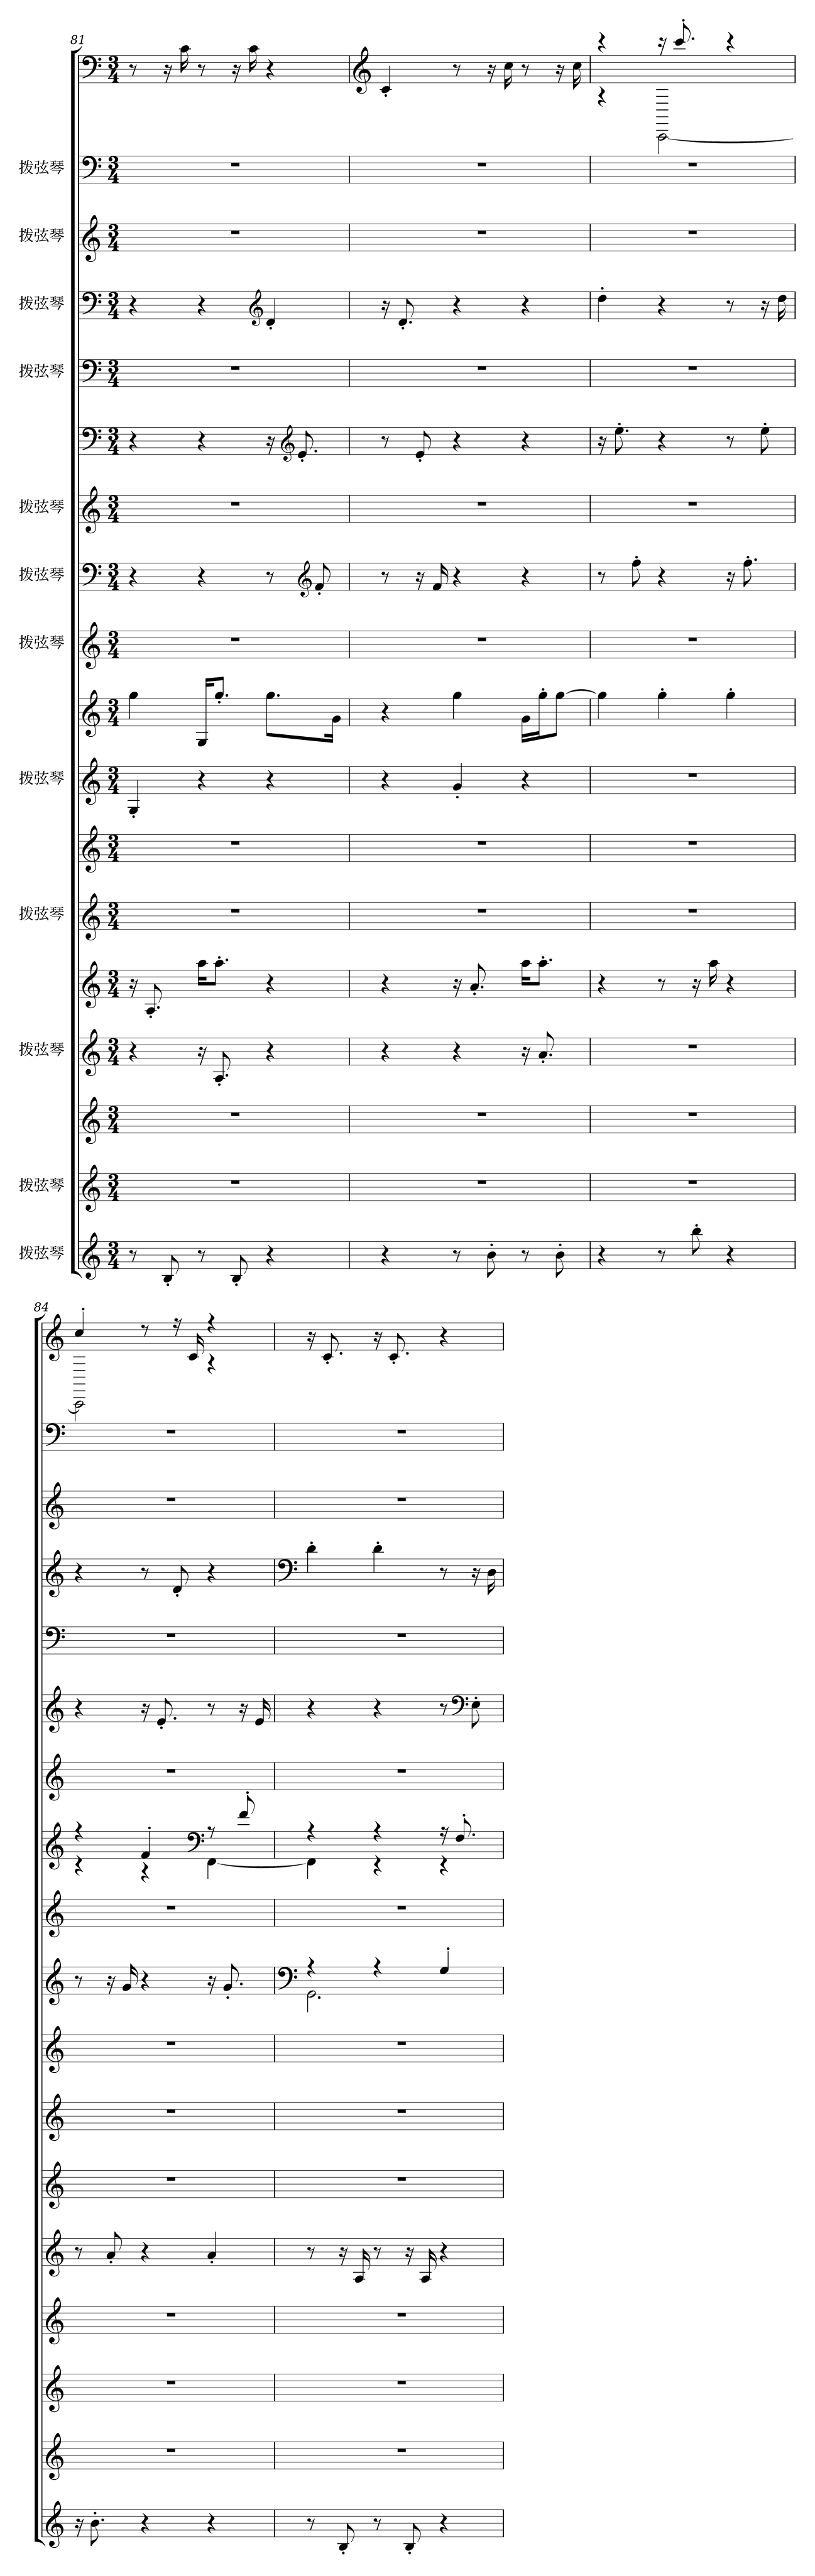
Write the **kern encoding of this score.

**kern	**kern	**kern	**kern	**kern	**kern	**kern	**kern	**kern	**kern	**kern	**kern	**kern	**kern	**kern	**kern	**kern	**kern
*part12	*part11	*part11	*part10	*part10	*part9	*part9	*part8	*part8	*part7	*part6	*part5	*part5	*part4	*part3	*part2	*part1	*part1
*staff18	*staff17	*staff16	*staff15	*staff14	*staff13	*staff12	*staff11	*staff10	*staff9	*staff8	*staff7	*staff6	*staff5	*staff4	*staff3	*staff2	*staff1
*I"拨弦琴	*I"拨弦琴	*	*I"拨弦琴	*	*I"拨弦琴	*	*I"拨弦琴	*	*I"拨弦琴	*I"拨弦琴	*I"拨弦琴	*	*I"拨弦琴	*I"拨弦琴	*I"拨弦琴	*I"拨弦琴	*
*clefG2	*clefG2	*clefG2	*clefG2	*clefG2	*clefG2	*clefG2	*clefG2	*clefG2	*clefG2	*clefF4	*clefG2	*clefF4	*clefF4	*clefF4	*clefG2	*clefF4	*clefF4
*k[]	*k[]	*k[]	*k[]	*k[]	*k[]	*k[]	*k[]	*k[]	*k[]	*k[]	*k[]	*k[]	*k[]	*k[]	*k[]	*k[]	*k[]
*M3/4	*M3/4	*M3/4	*M3/4	*M3/4	*M3/4	*M3/4	*M3/4	*M3/4	*M3/4	*M3/4	*M3/4	*M3/4	*M3/4	*M3/4	*M3/4	*M3/4	*M3/4
=81	=81	=81	=81	=81	=81	=81	=81	=81	=81	=81	=81	=81	=81	=81	=81	=81	=81
8r	2.r	2.r	4r	16r	2.r	2.r	4G'/	4gg\	2.r	4r	2.r	4r	2.r	4r	2.r	2.r	8r
.	.	.	.	8.A'/	.	.	.	.	.	.	.	.	.	.	.	.	.
8B'/	.	.	.	.	.	.	.	.	.	.	.	.	.	.	.	.	16r
.	.	.	.	.	.	.	.	.	.	.	.	.	.	.	.	.	16c\
8r	.	.	16r	16aa\KL	.	.	4r	16G/KL	.	4r	.	4r	.	4r	.	.	8r
.	.	.	8.A'/	8.aa'\J	.	.	.	8.gg'/J	.	.	.	.	.	.	.	.	.
8B'/	.	.	.	.	.	.	.	.	.	.	.	.	.	.	.	.	16r
.	.	.	.	.	.	.	.	.	.	.	.	.	.	.	.	.	16c\
*	*	*	*	*	*	*	*	*	*	*	*	*	*	*clefG2	*	*	*
4r	.	.	4r	4r	.	.	4r	8.gg\L	.	8r	.	16r	.	4d'/	.	.	4r
*	*	*	*	*	*	*	*	*	*	*	*	*clefG2	*	*	*	*	*
.	.	.	.	.	.	.	.	.	.	.	.	8.e'/	.	.	.	.	.
*	*	*	*	*	*	*	*	*	*	*clefG2	*	*	*	*	*	*	*
.	.	.	.	.	.	.	.	.	.	8f'/	.	.	.	.	.	.	.
.	.	.	.	.	.	.	.	16g\Jk	.	.	.	.	.	.	.	.	.
!!LO:PB:g=z
=82	=82	=82	=82	=82	=82	=82	=82	=82	=82	=82	=82	=82	=82	=82	=82	=82	=82
*	*	*	*	*	*	*	*	*	*	*	*	*	*	*	*	*	*clefG2
4r	2.r	2.r	4r	4r	2.r	2.r	4r	4r	2.r	8r	2.r	8r	2.r	16r	2.r	2.r	4c'/
.	.	.	.	.	.	.	.	.	.	.	.	.	.	8.d'/	.	.	.
.	.	.	.	.	.	.	.	.	.	16r	.	8e'/	.	.	.	.	.
.	.	.	.	.	.	.	.	.	.	16f/	.	.	.	.	.	.	.
8r	.	.	4r	16r	.	.	4g'/	4gg\	.	4r	.	4r	.	4r	.	.	8r
.	.	.	.	8.a'/	.	.	.	.	.	.	.	.	.	.	.	.	.
8b'\	.	.	.	.	.	.	.	.	.	.	.	.	.	.	.	.	16r
.	.	.	.	.	.	.	.	.	.	.	.	.	.	.	.	.	16cc\
8r	.	.	16r	16aa\KL	.	.	4r	16g\LL	.	4r	.	4r	.	4r	.	.	8r
.	.	.	8.a'/	8.aa'\J	.	.	.	16gg'\J	.	.	.	.	.	.	.	.	.
8b'\	.	.	.	.	.	.	.	[8gg\J	.	.	.	.	.	.	.	.	16r
.	.	.	.	.	.	.	.	.	.	.	.	.	.	.	.	.	16cc\
=83	=83	=83	=83	=83	=83	=83	=83	=83	=83	=83	=83	=83	=83	=83	=83	=83	=83
*	*	*	*	*	*	*	*	*	*	*	*	*	*	*	*	*	*^
4r	2.r	2.r	2.r	4r	2.r	2.r	2.r	4gg\]	2.r	8r	2.r	16r	2.r	4dd'\	2.r	2.r	4r	4r
.	.	.	.	.	.	.	.	.	.	.	.	8.ee'\	.	.	.	.	.	.
.	.	.	.	.	.	.	.	.	.	8ff'\	.	.	.	.	.	.	.	.
8r	.	.	.	8r	.	.	.	4gg'\	.	4r	.	4r	.	4r	.	.	16r	[2CC\
.	.	.	.	.	.	.	.	.	.	.	.	.	.	.	.	.	8.ccc'/	.
8bb'\	.	.	.	16r	.	.	.	.	.	.	.	.	.	.	.	.	.	.
.	.	.	.	16aa\	.	.	.	.	.	.	.	.	.	.	.	.	.	.
4r	.	.	.	4r	.	.	.	4gg'\	.	16r	.	8r	.	8r	.	.	4r	.
.	.	.	.	.	.	.	.	.	.	8.ff'\	.	.	.	.	.	.	.	.
.	.	.	.	.	.	.	.	.	.	.	.	8ee'\	.	16r	.	.	.	.
.	.	.	.	.	.	.	.	.	.	.	.	.	.	16dd\	.	.	.	.
=84	=84	=84	=84	=84	=84	=84	=84	=84	=84	=84	=84	=84	=84	=84	=84	=84	=84	=84
*	*	*	*	*	*	*	*	*	*	*^	*	*	*	*	*	*	*	*
16r	2.r	2.r	2.r	8r	2.r	2.r	2.r	8r	2.r	4r	4r	2.r	4r	2.r	4r	2.r	2.r	4cc'/	2CC\]
8.b'\	.	.	.	.	.	.	.	.	.	.	.	.	.	.	.	.	.	.	.
.	.	.	.	8a'/	.	.	.	16r	.	.	.	.	.	.	.	.	.	.	.
.	.	.	.	.	.	.	.	16g/	.	.	.	.	.	.	.	.	.	.	.
4r	.	.	.	4r	.	.	.	4r	.	4f'/	4r	.	16r	.	8r	.	.	8r	.
.	.	.	.	.	.	.	.	.	.	.	.	.	8.e'/	.	.	.	.	.	.
.	.	.	.	.	.	.	.	.	.	.	.	.	.	.	8d'/	.	.	16r	.
.	.	.	.	.	.	.	.	.	.	.	.	.	.	.	.	.	.	16c/	.
*	*	*	*	*	*	*	*	*	*	*clefF4	*	*	*	*	*	*	*	*	*
4r	.	.	.	4a'/	.	.	.	16r	.	8r	[4FF\	.	8r	.	4r	.	.	4r	4r
.	.	.	.	.	.	.	.	8.g'/	.	.	.	.	.	.	.	.	.	.	.
.	.	.	.	.	.	.	.	.	.	8f'/	.	.	16r	.	.	.	.	.	.
.	.	.	.	.	.	.	.	.	.	.	.	.	16e/	.	.	.	.	.	.
*	*	*	*	*	*	*	*	*	*	*	*	*	*	*	*	*	*	*v	*v
!!LO:PB:g=z
=85	=85	=85	=85	=85	=85	=85	=85	=85	=85	=85	=85	=85	=85	=85	=85	=85	=85	=85
*	*	*	*	*	*	*	*	*clefF4	*	*	*	*	*	*	*clefF4	*	*	*
*	*	*	*	*	*	*	*	*^	*	*	*	*	*	*	*	*	*	*
8r	2.r	2.r	2.r	8r	2.r	2.r	2.r	4r	2.GG\	2.r	4r	4FF\]	2.r	4r	2.r	4d'\	2.r	2.r	16r
.	.	.	.	.	.	.	.	.	.	.	.	.	.	.	.	.	.	.	8.c'/
8B'/	.	.	.	16r	.	.	.	.	.	.	.	.	.	.	.	.	.	.	.
.	.	.	.	16A/	.	.	.	.	.	.	.	.	.	.	.	.	.	.	.
8r	.	.	.	8r	.	.	.	4r	.	.	4r	4r	.	4r	.	4d'\	.	.	16r
.	.	.	.	.	.	.	.	.	.	.	.	.	.	.	.	.	.	.	8.c'/
8B'/	.	.	.	16r	.	.	.	.	.	.	.	.	.	.	.	.	.	.	.
.	.	.	.	16A/	.	.	.	.	.	.	.	.	.	.	.	.	.	.	.
4r	.	.	.	4r	.	.	.	4G'/	.	.	16r	4r	.	8r	.	8r	.	.	4r
.	.	.	.	.	.	.	.	.	.	.	8.F'/	.	.	.	.	.	.	.	.
*	*	*	*	*	*	*	*	*	*	*	*	*	*	*clefF4	*	*	*	*	*
.	.	.	.	.	.	.	.	.	.	.	.	.	.	8E'\	.	16r	.	.	.
.	.	.	.	.	.	.	.	.	.	.	.	.	.	.	.	16D\	.	.	.
*	*	*	*	*	*	*	*	*v	*v	*	*v	*v	*	*	*	*	*	*	*
=	=	=	=	=	=	=	=	=	=	=	=	=	=	=	=	=	=
*-	*-	*-	*-	*-	*-	*-	*-	*-	*-	*-	*-	*-	*-	*-	*-	*-	*-
